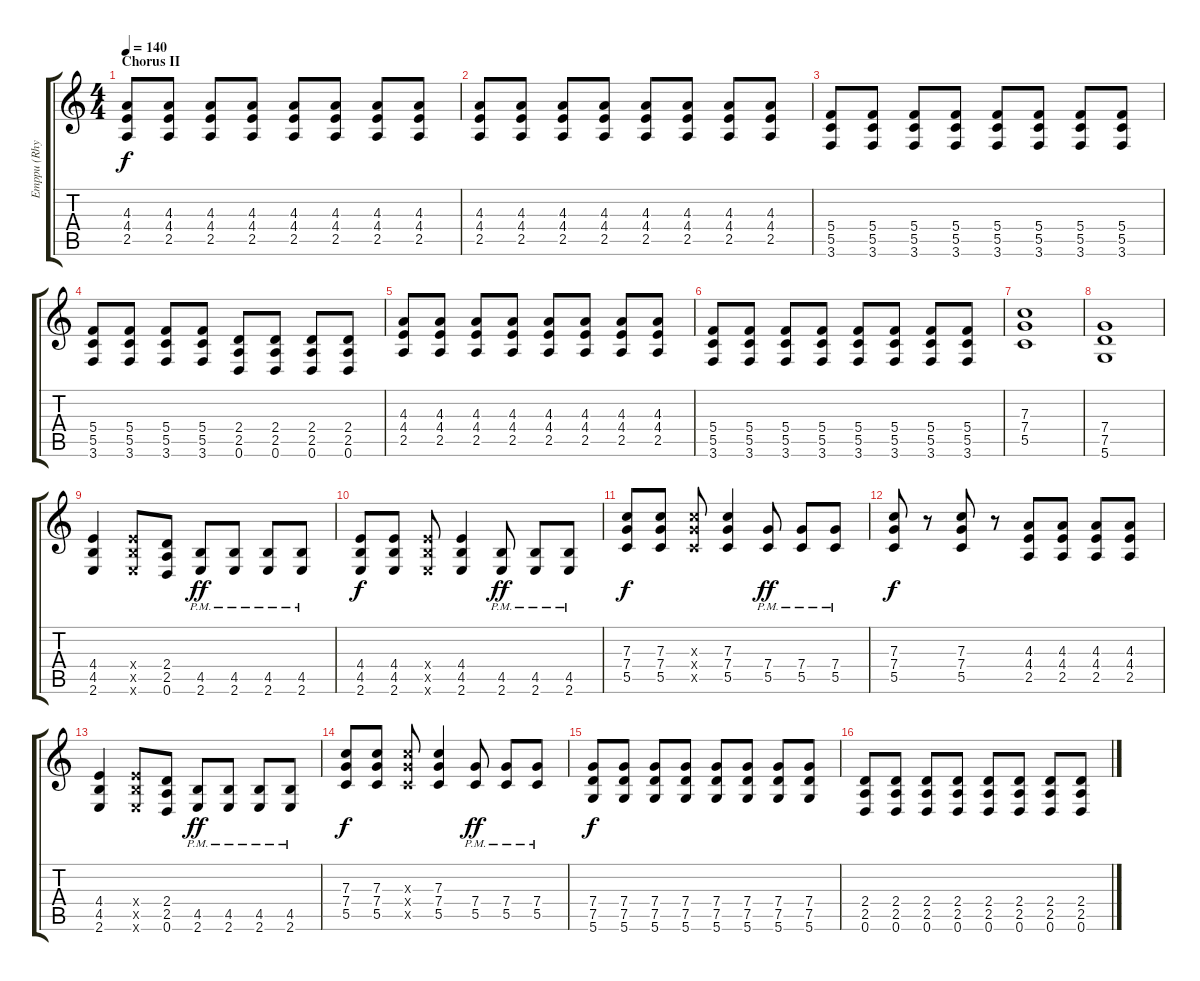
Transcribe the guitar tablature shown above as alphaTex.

\track ("Emppu (Rhytm)" "Emppu (Rhy") {instrument overdrivenguitar}
\staff {score tabs}
\tuning (D4 A3 F3 C3 G2 D2) {hide}
\ts (4 4)
\section ("" "Chorus II")
\tempo 140
\clef g2
\ks aminor
(4.3 4.4 2.5).8{dy f} (4.3 4.4 2.5).8 (4.3 4.4 2.5).8 (4.3 4.4 2.5).8 (4.3 4.4 2.5).8 (4.3 4.4 2.5).8 (4.3 4.4 2.5).8 (4.3 4.4 2.5).8 |
(4.3 4.4 2.5).8 (4.3 4.4 2.5).8 (4.3 4.4 2.5).8 (4.3 4.4 2.5).8 (4.3 4.4 2.5).8 (4.3 4.4 2.5).8 (4.3 4.4 2.5).8 (4.3 4.4 2.5).8 |
(5.4 5.5 3.6).8 (5.4 5.5 3.6).8 (5.4 5.5 3.6).8 (5.4 5.5 3.6).8 (5.4 5.5 3.6).8 (5.4 5.5 3.6).8 (5.4 5.5 3.6).8 (5.4 5.5 3.6).8 |
(5.4 5.5 3.6).8 (5.4 5.5 3.6).8 (5.4 5.5 3.6).8 (5.4 5.5 3.6).8 (2.4 2.5 0.6).8 (2.4 2.5 0.6).8 (2.4 2.5 0.6).8 (2.4 2.5 0.6).8 |
(4.3 4.4 2.5).8 (4.3 4.4 2.5).8 (4.3 4.4 2.5).8 (4.3 4.4 2.5).8 (4.3 4.4 2.5).8 (4.3 4.4 2.5).8 (4.3 4.4 2.5).8 (4.3 4.4 2.5).8 |
(5.4 5.5 3.6).8 (5.4 5.5 3.6).8 (5.4 5.5 3.6).8 (5.4 5.5 3.6).8 (5.4 5.5 3.6).8 (5.4 5.5 3.6).8 (5.4 5.5 3.6).8 (5.4 5.5 3.6).8 |
(7.3 7.4 5.5).1 |
(7.4 7.5 5.6).1 |
(4.4 4.5 2.6).4 (4.4{x} 4.5{x} 2.6{x}).8 (2.4 2.5 0.6).8 (4.5{pm} 2.6{pm}).8{dy ff} (4.5{pm} 2.6{pm}).8 (4.5{pm} 2.6{pm}).8 (4.5{pm} 2.6{pm}).8 |
(4.4 4.5 2.6).8{dy f} (4.4 4.5 2.6).8 (4.4{x} 4.5{x} 2.6{x}).8 (4.4 4.5 2.6).4 (4.5{pm} 2.6{pm}).8{dy ff} (4.5{pm} 2.6{pm}).8 (4.5{pm} 2.6{pm}).8 |
(7.3 7.4 5.5).8{dy f} (7.3 7.4 5.5).8 (7.3{x} 7.4{x} 5.5{x}).8 (7.3 7.4 5.5).4 (7.4{pm} 5.5{pm}).8{dy ff} (7.4{pm} 5.5{pm}).8 (7.4{pm} 5.5{pm}).8 |
(7.3 7.4 5.5).8{dy f} r.8 (7.3 7.4 5.5).8 r.8 (4.3 4.4 2.5).8 (4.3 4.4 2.5).8 (4.3 4.4 2.5).8 (4.3 4.4 2.5).8 |
(4.4 4.5 2.6).4 (4.4{x} 4.5{x} 2.6{x}).8 (2.4 2.5 0.6).8 (4.5{pm} 2.6{pm}).8{dy ff} (4.5{pm} 2.6{pm}).8 (4.5{pm} 2.6{pm}).8 (4.5{pm} 2.6{pm}).8 |
(7.3 7.4 5.5).8{dy f} (7.3 7.4 5.5).8 (7.3{x} 7.4{x} 5.5{x}).8 (7.3 7.4 5.5).4 (7.4{pm} 5.5{pm}).8{dy ff} (7.4{pm} 5.5{pm}).8 (7.4{pm} 5.5{pm}).8 |
(7.4 7.5 5.6).8{dy f} (7.4 7.5 5.6).8 (7.4 7.5 5.6).8 (7.4 7.5 5.6).8 (7.4 7.5 5.6).8 (7.4 7.5 5.6).8 (7.4 7.5 5.6).8 (7.4 7.5 5.6).8 |
(2.4 2.5 0.6).8 (2.4 2.5 0.6).8 (2.4 2.5 0.6).8 (2.4 2.5 0.6).8 (2.4 2.5 0.6).8 (2.4 2.5 0.6).8 (2.4 2.5 0.6).8 (2.4 2.5 0.6).8
